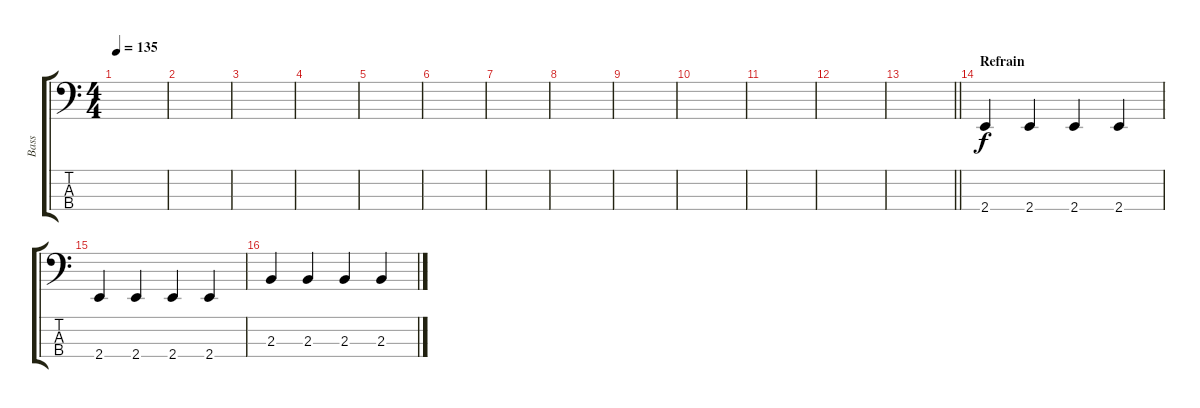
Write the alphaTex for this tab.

\track ("Bass" "Bass") {instrument electricbassfinger}
\staff {score tabs}
\tuning (G2 D2 A1 D1) {hide}
\ts (4 4)
\tempo 135
\clef f4
\ks c
|
|
|
|
|
|
|
|
|
|
|
|
\barLineRight lightlight
|
\section ("" "Refrain")
2.4.4 2.4.4 2.4.4 2.4.4 |
2.4.4 2.4.4 2.4.4 2.4.4 |
2.3.4 2.3.4 2.3.4 2.3.4
